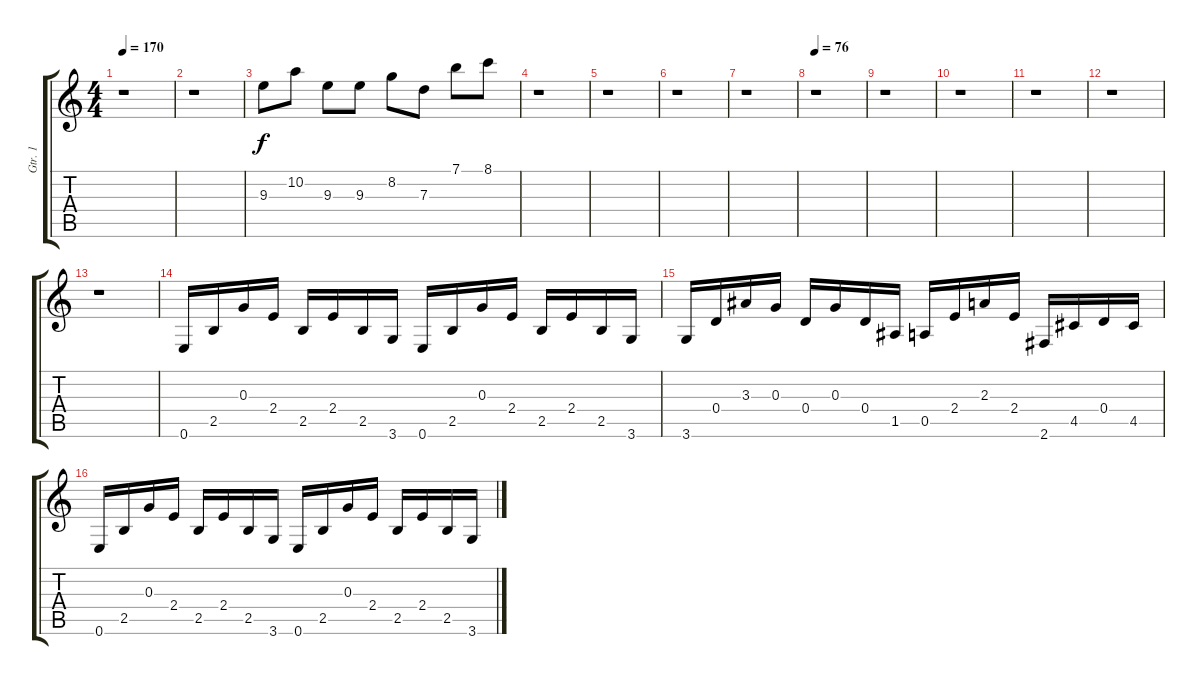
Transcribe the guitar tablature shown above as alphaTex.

\track ("Gtr. 1" "Gtr. 1") {instrument electricguitarclean}
\staff {score tabs}
\tuning (E4 B3 G3 D3 A2 E2) {hide}
\ts (4 4)
\tempo 170
\clef g2
\ks c
r.1{dy f} |
r.1 |
9.3.8{volume 16} 10.2.8 9.3.8 9.3.8 8.2.8 7.3.8 7.1.8 8.1.8 |
r.1 |
r.1 |
r.1 |
r.1 |
\tempo 76
r.1{volume 12 instrument electricguitarclean} |
r.1 |
r.1 |
r.1 |
r.1 |
r.1 |
0.6.16 2.5.16 0.3.16 2.4.16 2.5.16 2.4.16 2.5.16 3.6.16 0.6.16 2.5.16 0.3.16 2.4.16 2.5.16 2.4.16 2.5.16 3.6.16 |
3.6.16 0.4.16 3.3.16 0.3.16 0.4.16 0.3.16 0.4.16 1.5.16 0.5.16 2.4.16 2.3.16 2.4.16 2.6.16 4.5.16 0.4.16 4.5.16 |
0.6.16 2.5.16 0.3.16 2.4.16 2.5.16 2.4.16 2.5.16 3.6.16 0.6.16 2.5.16 0.3.16 2.4.16 2.5.16 2.4.16 2.5.16 3.6.16
